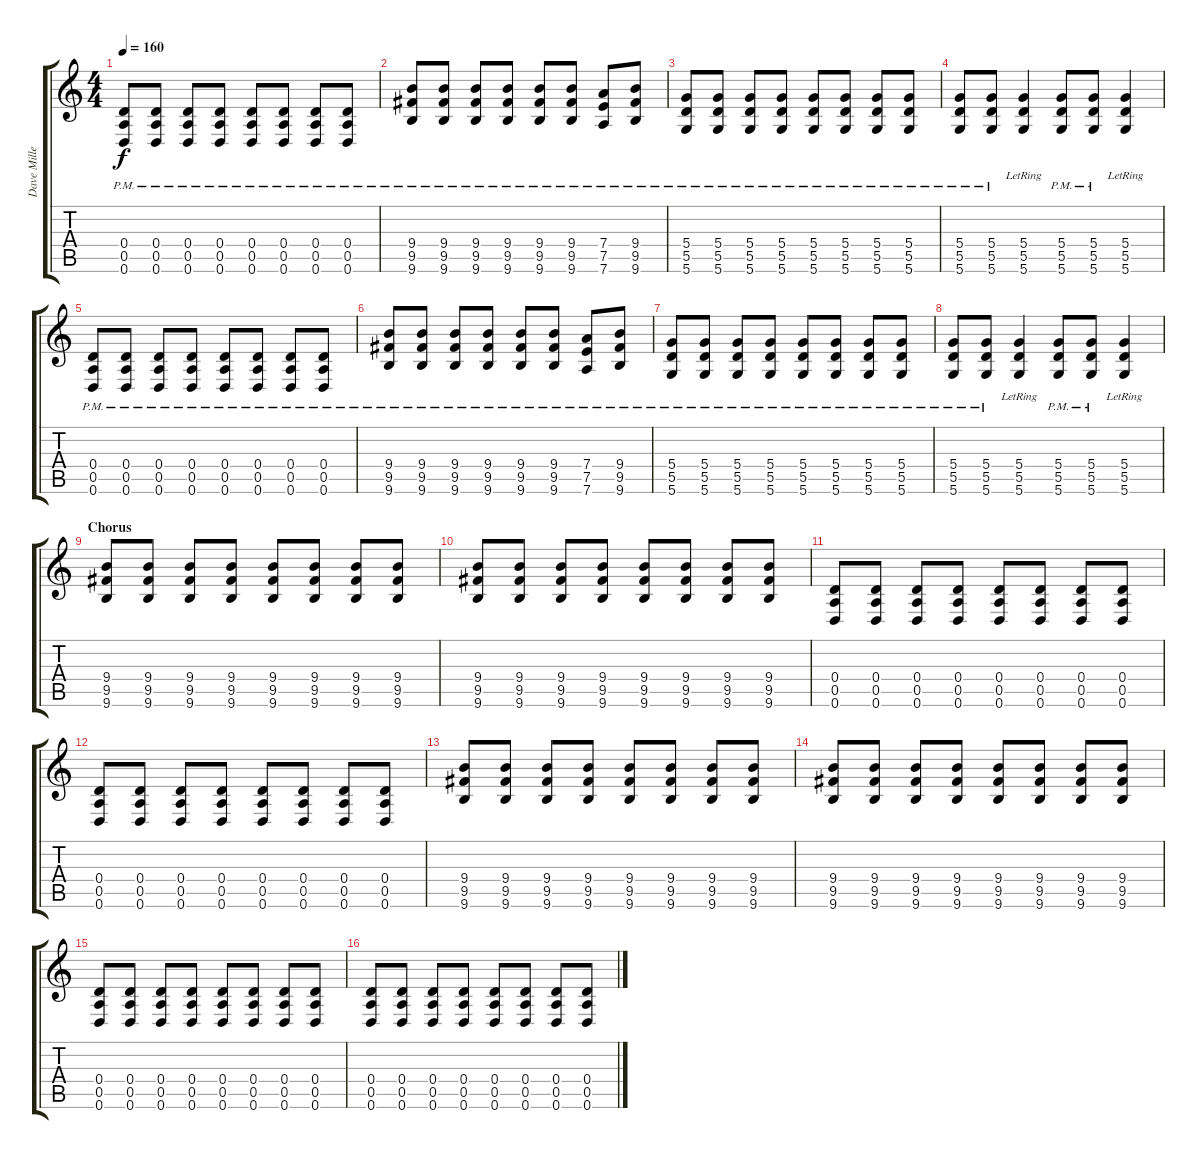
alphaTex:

\track ("Dave Miller" "Dave Mille") {instrument electricguitarjazz}
\staff {score tabs}
\tuning (E4 B3 G3 D3 A2 D2) {hide}
\ts (4 4)
\tempo 160
\clef g2
\ks c
(0.4{pm} 0.5{pm} 0.6{pm}).8{dy f instrument overdrivenguitar} (0.4{pm} 0.5{pm} 0.6{pm}).8 (0.4{pm} 0.5{pm} 0.6{pm}).8 (0.4{pm} 0.5{pm} 0.6{pm}).8 (0.4{pm} 0.5{pm} 0.6{pm}).8 (0.4{pm} 0.5{pm} 0.6{pm}).8 (0.4{pm} 0.5{pm} 0.6{pm}).8 (0.4{pm} 0.5{pm} 0.6{pm}).8 |
(9.4{pm} 9.5{pm} 9.6{pm}).8 (9.4{pm} 9.5{pm} 9.6{pm}).8 (9.4{pm} 9.5{pm} 9.6{pm}).8 (9.4{pm} 9.5{pm} 9.6{pm}).8 (9.4{pm} 9.5{pm} 9.6{pm}).8 (9.4{pm} 9.5{pm} 9.6{pm}).8 (7.4{pm} 7.5{pm} 7.6{pm}).8 (9.4{pm} 9.5{pm} 9.6{pm}).8 |
(5.4{pm} 5.5{pm} 5.6{pm}).8 (5.4{pm} 5.5{pm} 5.6{pm}).8 (5.4{pm} 5.5{pm} 5.6{pm}).8 (5.4{pm} 5.5{pm} 5.6{pm}).8 (5.4{pm} 5.5{pm} 5.6{pm}).8 (5.4{pm} 5.5{pm} 5.6{pm}).8 (5.4{pm} 5.5{pm} 5.6{pm}).8 (5.4{pm} 5.5{pm} 5.6{pm}).8 |
(5.4{pm} 5.5{pm} 5.6{pm}).8 (5.4{pm} 5.5{pm} 5.6{pm}).8 (5.4{lr} 5.5{lr} 5.6{lr}).4 (5.4{pm} 5.5{pm} 5.6{pm}).8 (5.4{pm} 5.5{pm} 5.6{pm}).8 (5.4{lr} 5.5{lr} 5.6{lr}).4 |
(0.4{pm} 0.5{pm} 0.6{pm}).8{instrument overdrivenguitar} (0.4{pm} 0.5{pm} 0.6{pm}).8 (0.4{pm} 0.5{pm} 0.6{pm}).8 (0.4{pm} 0.5{pm} 0.6{pm}).8 (0.4{pm} 0.5{pm} 0.6{pm}).8 (0.4{pm} 0.5{pm} 0.6{pm}).8 (0.4{pm} 0.5{pm} 0.6{pm}).8 (0.4{pm} 0.5{pm} 0.6{pm}).8 |
(9.4{pm} 9.5{pm} 9.6{pm}).8 (9.4{pm} 9.5{pm} 9.6{pm}).8 (9.4{pm} 9.5{pm} 9.6{pm}).8 (9.4{pm} 9.5{pm} 9.6{pm}).8 (9.4{pm} 9.5{pm} 9.6{pm}).8 (9.4{pm} 9.5{pm} 9.6{pm}).8 (7.4{pm} 7.5{pm} 7.6{pm}).8 (9.4{pm} 9.5{pm} 9.6{pm}).8 |
(5.4{pm} 5.5{pm} 5.6{pm}).8 (5.4{pm} 5.5{pm} 5.6{pm}).8 (5.4{pm} 5.5{pm} 5.6{pm}).8 (5.4{pm} 5.5{pm} 5.6{pm}).8 (5.4{pm} 5.5{pm} 5.6{pm}).8 (5.4{pm} 5.5{pm} 5.6{pm}).8 (5.4{pm} 5.5{pm} 5.6{pm}).8 (5.4{pm} 5.5{pm} 5.6{pm}).8 |
(5.4{pm} 5.5{pm} 5.6{pm}).8 (5.4{pm} 5.5{pm} 5.6{pm}).8 (5.4{lr} 5.5{lr} 5.6{lr}).4 (5.4{pm} 5.5{pm} 5.6{pm}).8 (5.4{pm} 5.5{pm} 5.6{pm}).8 (5.4{lr} 5.5{lr} 5.6{lr}).4 |
\section ("" "Chorus")
(9.4 9.5 9.6).8{instrument distortionguitar} (9.4 9.5 9.6).8 (9.4 9.5 9.6).8 (9.4 9.5 9.6).8 (9.4 9.5 9.6).8 (9.4 9.5 9.6).8 (9.4 9.5 9.6).8 (9.4 9.5 9.6).8 |
(9.4 9.5 9.6).8 (9.4 9.5 9.6).8 (9.4 9.5 9.6).8 (9.4 9.5 9.6).8 (9.4 9.5 9.6).8 (9.4 9.5 9.6).8 (9.4 9.5 9.6).8 (9.4 9.5 9.6).8 |
(0.4 0.5 0.6).8 (0.4 0.5 0.6).8 (0.4 0.5 0.6).8 (0.4 0.5 0.6).8 (0.4 0.5 0.6).8 (0.4 0.5 0.6).8 (0.4 0.5 0.6).8 (0.4 0.5 0.6).8 |
(0.4 0.5 0.6).8 (0.4 0.5 0.6).8 (0.4 0.5 0.6).8 (0.4 0.5 0.6).8 (0.4 0.5 0.6).8 (0.4 0.5 0.6).8 (0.4 0.5 0.6).8 (0.4 0.5 0.6).8 |
(9.4 9.5 9.6).8 (9.4 9.5 9.6).8 (9.4 9.5 9.6).8 (9.4 9.5 9.6).8 (9.4 9.5 9.6).8 (9.4 9.5 9.6).8 (9.4 9.5 9.6).8 (9.4 9.5 9.6).8 |
(9.4 9.5 9.6).8 (9.4 9.5 9.6).8 (9.4 9.5 9.6).8 (9.4 9.5 9.6).8 (9.4 9.5 9.6).8 (9.4 9.5 9.6).8 (9.4 9.5 9.6).8 (9.4 9.5 9.6).8 |
(0.4 0.5 0.6).8 (0.4 0.5 0.6).8 (0.4 0.5 0.6).8 (0.4 0.5 0.6).8 (0.4 0.5 0.6).8 (0.4 0.5 0.6).8 (0.4 0.5 0.6).8 (0.4 0.5 0.6).8 |
(0.4 0.5 0.6).8 (0.4 0.5 0.6).8 (0.4 0.5 0.6).8 (0.4 0.5 0.6).8 (0.4 0.5 0.6).8 (0.4 0.5 0.6).8 (0.4 0.5 0.6).8 (0.4 0.5 0.6).8
